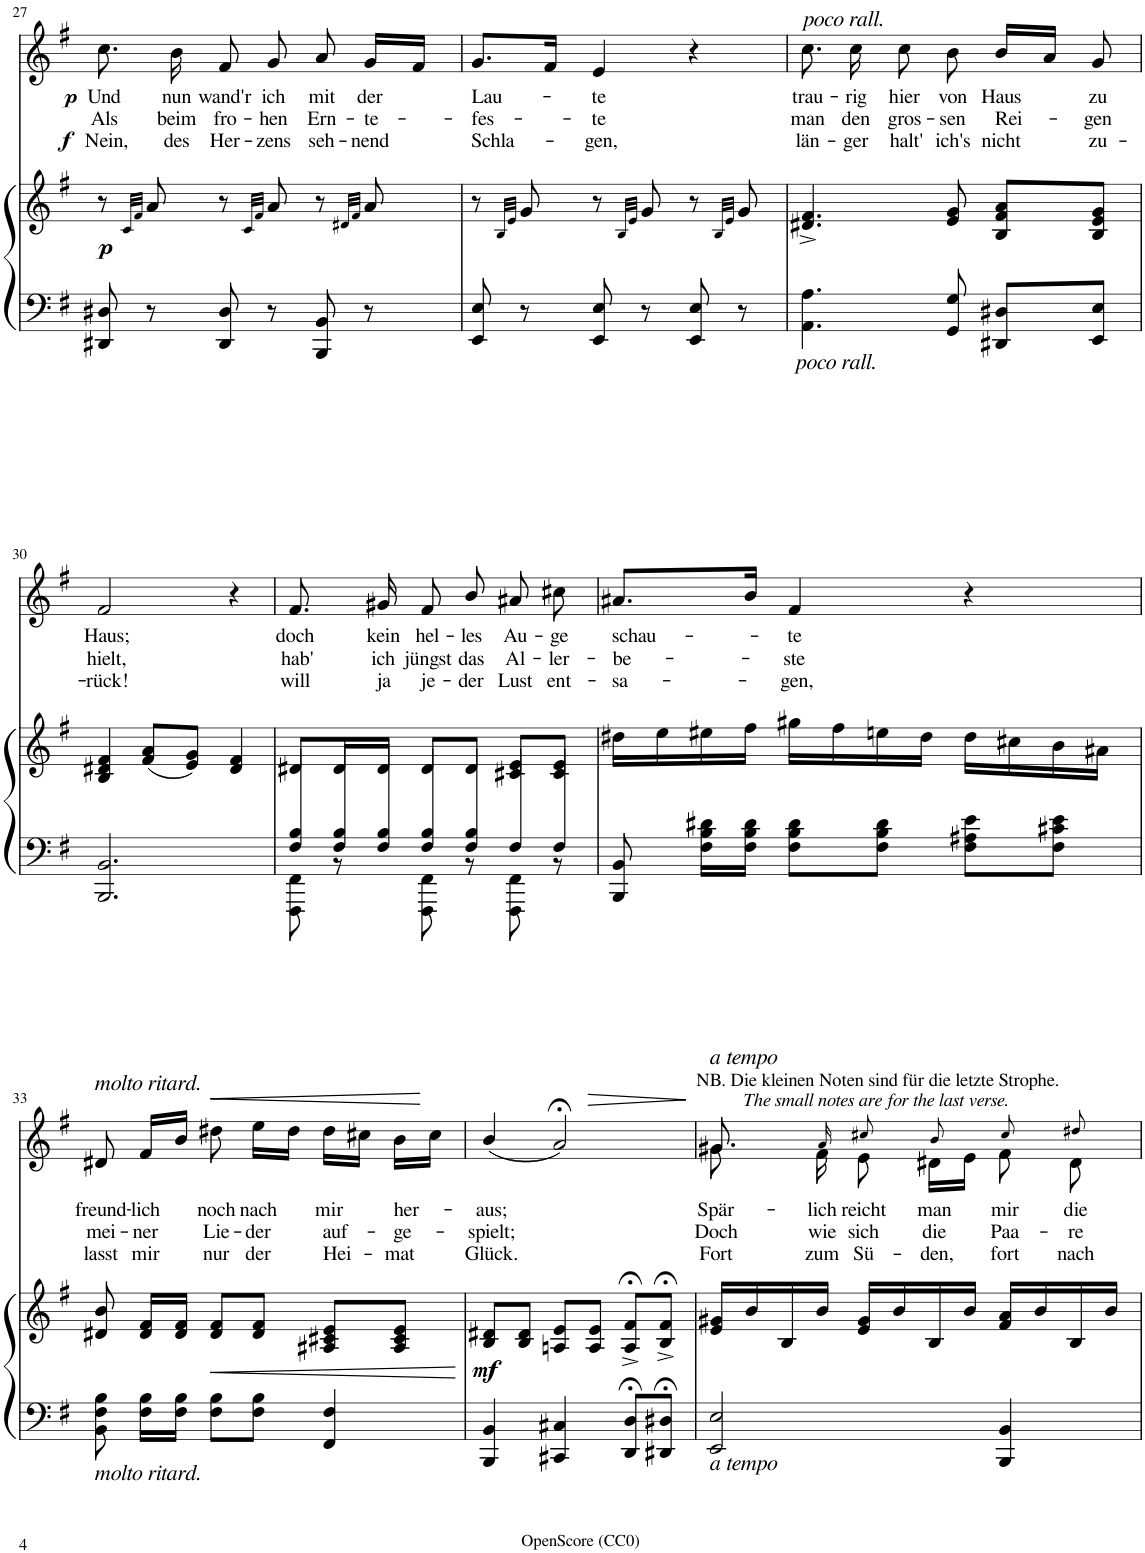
**kern	**kern	**dynam	**kern	**text	**text	**text	**dynam
*part2	*part2	*part2	*part1	*part1	*part1	*part1	*part1
*staff3	*staff2	*staff2/3	*staff1	*staff1	*staff1	*staff1	*staff1
*I"Pianoforte	*	*	*I"Singstimme Voice	*	*	*	*
*I'Pno	*	*	*	*	*	*	*
!!LO:PB:g=z
*clefF4	*clefG2	*	*clefG2	*	*	*	*
*k[f#]	*k[f#]	*	*k[f#]	*	*	*	*
*M3/4	*M3/4	*	*M3/4	*	*	*	*
=27	=27	=27	=27	=27	=27	=27	=27
!	!	!LO:DY:b	!	!LO:LY:b	!LO:LY:b	!LO:LY:b	!
8DD#X/ 8D#X/	8r	p	8.cc\	Und	Als	Nein,	.
.	32qc/LLL	.	.	.	.	.	.
.	32qf#/JJJ	.	.	.	.	.	.
8r	8a/	.	.	.	.	.	.
!	!	!	!	!LO:LY:b	!LO:LY:b	!LO:LY:b	!
.	.	.	16b\	nun	beim	des	.
!	!	!	!	!LO:LY:b	!LO:LY:b	!LO:LY:b	!
8DD#/ 8D#/	8r	.	8f#/	wand'r	fro-	Her-	.
.	32qc/LLL	.	.	.	.	.	.
.	32qf#/JJJ	.	.	.	.	.	.
!	!	!	!	!LO:LY:b	!LO:LY:b	!LO:LY:b	!
8r	8a/	.	8g/	ich	-hen	-zens	.
!	!	!	!	!LO:LY:b	!LO:LY:b	!LO:LY:b	!
8BBB/ 8BB/	8r	.	8a/	mit	Ern-	seh-	.
.	32qd#X/LLL	.	.	.	.	.	.
.	32qf#/JJJ	.	.	.	.	.	.
!	!	!	!	!LO:LY:b	!LO:LY:b	!LO:LY:b	!
8r	8a/	.	16g/LL	der	-te-	-nend	.
.	.	.	16f#/JJ	.	.	.	.
=28	=28	=28	=28	=28	=28	=28	=28
!	!	!	!	!LO:LY:b	!LO:LY:b	!LO:LY:b	!
8EE/ 8E/	8r	.	8.g/L	Lau-	-fes-	Schla-	.
.	32qB/LLL	.	.	.	.	.	.
.	32qe/JJJ	.	.	.	.	.	.
8r	8g/	.	.	.	.	.	.
.	.	.	16f#/Jk	.	.	.	.
!	!	!	!	!LO:LY:b	!LO:LY:b	!LO:LY:b	!
8EE/ 8E/	8r	.	4e/	-te	-te	-gen,	.
.	32qB/LLL	.	.	.	.	.	.
.	32qe/JJJ	.	.	.	.	.	.
8r	8g/	.	.	.	.	.	.
8EE/ 8E/	8r	.	4r	.	.	.	.
.	32qB/LLL	.	.	.	.	.	.
.	32qe/JJJ	.	.	.	.	.	.
8r	8g/	.	.	.	.	.	.
=29	=29	=29	=29	=29	=29	=29	=29
!	!	!	!LO:TX:a:i:t=poco rall.	!	!	!	!
!LO:TX:b:i:t=poco rall.	!	!	!	!	!	!	!
!	!	!	!	!LO:LY:b	!LO:LY:b	!LO:LY:b	!
4.AA\^ 4.A\^	4.d#X/^ 4.f#/^	.	8.cc\	trau-	man	län-	.
!	!	!	!	!LO:LY:b	!LO:LY:b	!LO:LY:b	!
.	.	.	16cc\	-rig	den	-ger	.
!	!	!	!	!LO:LY:b	!LO:LY:b	!LO:LY:b	!
.	.	.	8cc\	hier	gros-	halt'	.
!	!	!	!	!LO:LY:b	!LO:LY:b	!LO:LY:b	!
8GG/ 8G/	8e/ 8g/	.	8b\	von	-sen	ich's	.
!	!	!	!	!LO:LY:b	!LO:LY:b	!LO:LY:b	!
8DD#X/ 8D#X/L	8B/ 8f#/ 8a/L	.	16b/LL	Haus	Rei-	nicht	.
.	.	.	16a/JJ	.	.	.	.
!	!	!	!	!LO:LY:b	!LO:LY:b	!LO:LY:b	!
8EE/ 8E/J	8B/ 8e/ 8g/J	.	8g/	zu	-gen	zu-	.
!!LO:LB:g=z
=30	=30	=30	=30	=30	=30	=30	=30
!	!	!	!	!LO:LY:b	!LO:LY:b	!LO:LY:b	!
2.BBB/ 2.BB/	4B/ 4d#X/ 4f#/	.	2f#/	Haus;	hielt,	-rück!	.
.	(8f#/ 8a/L	.	.	.	.	.	.
.	8e/ 8g/J)	.	.	.	.	.	.
.	4d#/ 4f#/	.	4r	.	.	.	.
=31	=31	=31	=31	=31	=31	=31	=31
*^	*	*	*	*	*	*	*
!	!	!	!	!	!LO:LY:b	!LO:LY:b	!LO:LY:b	!
8F#/ 8B/L	8FFF#\ 8FF#\	8d#X/L	.	8.f#/	doch	hab'	will	.
16F#/ 16B/L	8r	16d#/L	.	.	.	.	.	.
!	!	!	!	!	!LO:LY:b	!LO:LY:b	!LO:LY:b	!
16F#/ 16B/JJ	.	16d#/JJ	.	16g#X/	kein	ich	ja	.
!	!	!	!	!	!LO:LY:b	!LO:LY:b	!LO:LY:b	!
8F#/ 8B/L	8FFF#\ 8FF#\	8d#/L	.	8f#/	hel-	jüngst	je-	.
!	!	!	!	!	!LO:LY:b	!LO:LY:b	!LO:LY:b	!
8F#/ 8B/J	8r	8d#/J	.	8b/	-les	das	-der	.
!	!	!	!	!	!LO:LY:b	!LO:LY:b	!LO:LY:b	!
8F#/L	8FFF#\ 8FF#\	8c#X/ 8e/L	.	8a#X/	Au-	Al-	Lust	.
!	!	!	!	!	!LO:LY:b	!LO:LY:b	!LO:LY:b	!
8F#/J	8r	8c#/ 8e/J	.	8cc#X\	-ge	-ler-	ent-	.
=32	=32	=32	=32	=32	=32	=32	=32	=32
!	!	!	!	!	!LO:LY:b	!LO:LY:b	!LO:LY:b	!
*v	*v	*	*	*	*	*	*	*
8BBB/ 8BB/	16dd#X\LL	.	8.a#X/L	schau-	-be-	-sa-	.
.	16ee\	.	.	.	.	.	.
16F#\ 16B\ 16d#X\LL	16ee#X\	.	.	.	.	.	.
16F#\ 16B\ 16d#\JJ	16ff#\JJ	.	16b/Jk	.	.	.	.
!	!	!	!	!LO:LY:b	!LO:LY:b	!LO:LY:b	!
8F#\ 8B\ 8d#\L	16gg#X\LL	.	4f#/	-te	-ste	-gen,	.
.	16ff#\	.	.	.	.	.	.
8F#\ 8B\ 8d#\J	16een\	.	.	.	.	.	.
.	16dd#\JJ	.	.	.	.	.	.
8F#\ 8A#X\ 8e\L	16dd#\LL	.	4r	.	.	.	.
.	16cc#X\	.	.	.	.	.	.
8F#\ 8c#X\ 8e\J	16b\	.	.	.	.	.	.
.	16a#X\JJ	.	.	.	.	.	.
!!LO:LB:g=z
=33	=33	=33	=33	=33	=33	=33	=33
!	!	!	!LO:TX:a:i:t=molto ritard.	!	!	!	!
!LO:TX:b:i:t=molto ritard.	!	!	!	!	!	!	!
!	!	!	!	!LO:LY:b	!LO:LY:b	!LO:LY:b	!
8BB\ 8F#\ 8B\	8d#X/ 8b/	.	8d#X/	freund-	mei-	lasst	.
!	!	!	!	!LO:LY:b	!LO:LY:b	!LO:LY:b	!
16F#\ 16B\LL	16d#/ 16f#/LL	.	16f#/LL	-lich	-ner	mir	.
16F#\ 16B\JJ	16d#/ 16f#/JJ	.	16b/JJ	.	.	.	.
!	!	!LO:HP:b	!	!LO:LY:b	!LO:LY:b	!LO:LY:b	!LO:HP:b
8F#\ 8B\L	8d#/ 8f#/L	<	8dd#X\	noch	Lie-	nur	<
!	!	!	!	!LO:LY:b	!LO:LY:b	!LO:LY:b	!
8F#\ 8B\J	8d#/ 8f#/J	.	16ee\LL	nach	-der	der	.
.	.	.	16dd#\JJ	.	.	.	.
!	!	!	!	!LO:LY:b	!LO:LY:b	!LO:LY:b	!
4FF#/ 4F#/	8A#X/ 8c#X/ 8e/L	.	16dd#\LL	mir	auf-	Hei-	.
.	.	.	16cc#X\JJ	.	.	.	.
!	!	!	!	!LO:LY:b	!LO:LY:b	!LO:LY:b	!
.	8A#/ 8c#/ 8e/J	.	16b\LL	her-	-ge-	-mat	.
.	.	.	16cc#\JJ	.	.	.	[
.	.	[	.	.	.	.	.
=34	=34	=34	=34	=34	=34	=34	=34
!	!	!LO:DY:b	!	!LO:LY:b	!LO:LY:b	!LO:LY:b	!
4BBB/ 4BB/	8B/ 8d#X/L	mf	(4b/	-aus;	-spielt;	Glück.	.
.	8B/ 8d#/J	.	.	.	.	.	.
!	!	!	!	!	!	!	!LO:HP:b
4CC#X/ 4C#X/	8An/ 8e/L	.	2a;<,/)	.	.	.	>
.	8A/ 8e/J	.	.	.	.	.	.
8DD/;<^ 8D/;<^L	8A/;<^ 8f#/;<^L	.	.	.	.	.	.
8DD#X/;<^ 8D#X/;<^J	8B/;<^ 8f#/;<^J	.	.	.	.	.	.
.	.	.	.	.	.	.	]
=35	=35	=35	=35	=35	=35	=35	=35
!	!	!	!LO:TX:a:i:t=a tempo	!	!	!	!
!	!	!	!LO:TX:a:t=NB. Die kleinen Noten sind für die letzte Strophe.	!	!	!	!
!	!	!	!LO:TX:a:i:t=The small notes are for the last verse.	!	!	!	!
!LO:TX:b:i:t=a tempo	!	!	!	!	!	!	!
!	!	!	!	!	!LO:LY:b	!LO:LY:b	!
*	*	*	*^	*	*	*	*
!	!	!	!	!	!LO:LY:b	!	!	!
2EE/ 2E/	16e/ 16g#X/LL	.	8.g#X/	8.g#\	Spär-	Doch	Fort	.
.	16b/	.	.	.	.	.	.	.
.	16B/	.	.	.	.	.	.	.
!	!	!	!	!	!	!LO:LY:b	!LO:LY:b	!
!	!	!	!	!	!LO:LY:b	!	!	!
.	16b/JJ	.	16a/	16f#\	-lich	wie	zum	.
!	!	!	!	!	!	!LO:LY:b	!LO:LY:b	!
!	!	!	!	!	!LO:LY:b	!	!	!
.	16e/ 16g#/LL	.	8cc#X/	8e\	reicht	sich	Sü-	.
.	16b/	.	.	.	.	.	.	.
!	!	!	!	!	!	!LO:LY:b	!LO:LY:b	!
!	!	!	!	!	!LO:LY:b	!	!	!
.	16B/	.	8b/	16d#X\LL	man	die	-den,	.
.	16b/JJ	.	.	16e\JJ	.	.	.	.
!	!	!	!	!	!	!LO:LY:b	!LO:LY:b	!
!	!	!	!	!	!LO:LY:b	!	!	!
4BBB/ 4BB/	16f#/ 16a/LL	.	8cc#/	8f#\	mir	Paa-	fort	.
.	16b/	.	.	.	.	.	.	.
!	!	!	!	!	!	!LO:LY:b	!LO:LY:b	!
!	!	!	!	!	!LO:LY:b	!	!	!
.	16B/	.	8dd#X/	8d#\	die	-re	nach	.
.	16b/JJ	.	.	.	.	.	.	.
*	*	*	*v	*v	*	*	*	*
=	=	=	=	=	=	=	=
*-	*-	*-	*-	*-	*-	*-	*-
